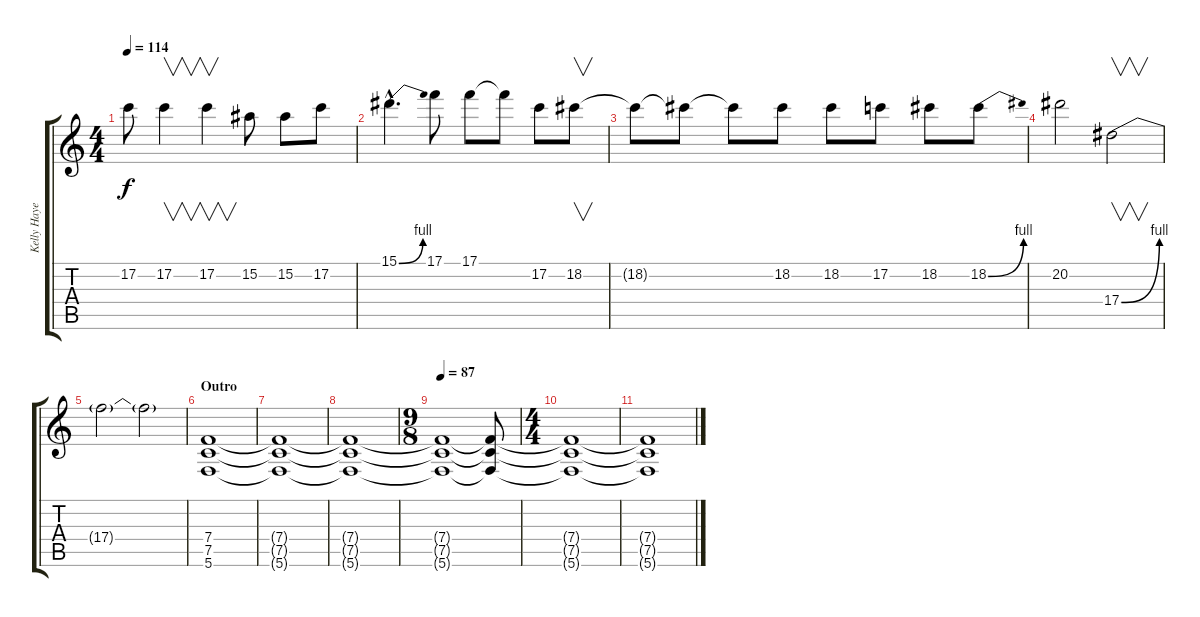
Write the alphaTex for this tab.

\track ("Kelly Hayes (Solo Guitar)" "Kelly Haye") {instrument distortionguitar}
\staff {score tabs}
\tuning (C4 G3 Eb3 Bb2 F2 C2) {hide}
\ts (4 4)
\tempo 114
\clef g2
\ks c
17.2{t}.8{dy f} 17.2.4{v} 17.2.4{v} 15.2.8 15.2.8 17.2.8 |
15.1{be (bend 0 0 60 4) hac}.4{d} 17.1.8 17.1.8 17.1{t}.8 17.2.8 18.2.8{v} |
18.2{t}.8 18.2{t}.8 18.2{t}.8 18.2.8 18.2.8 17.2.8 18.2.8 18.2{be (bend 0 0 60 4)}.8 |
20.2.2 17.4{be (bend 0 0 60 4)}.2{v} |
17.4{t}.2 17.4{t}.2 |
\section ("" "Outro")
(7.4 7.5 5.6).1{volume 8} |
(7.4{t} 7.5{t} 5.6{t}).1 |
(7.4{t} 7.5{t} 5.6{t}).1{volume 3} |
\ts (9 8)
\tempo 87
(7.4{t} 7.5{t} 5.6{t}).1 (7.4{t} 7.5{t} 5.6{t}).8 |
\ts (4 4)
(7.4{t} 7.5{t} 5.6{t}).1 |
(7.4{t} 7.5{t} 5.6{t}).1
